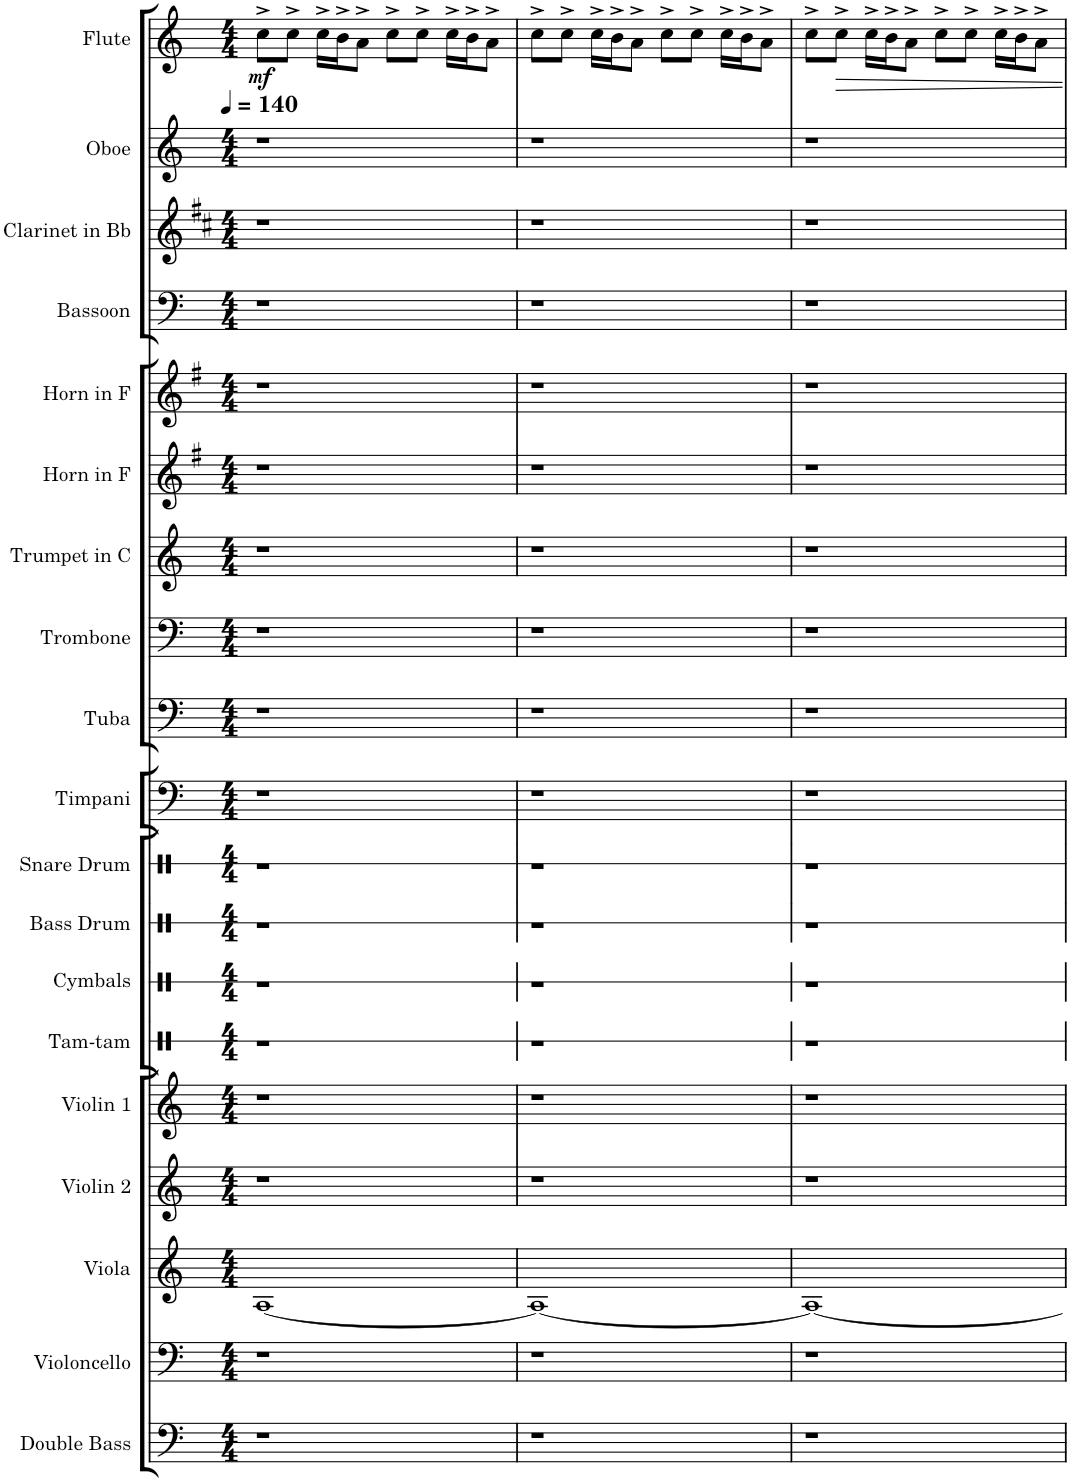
**kern	**kern	**kern	**kern	**kern	**kern	**kern	**kern	**kern	**kern	**kern	**kern	**kern	**kern	**kern	**kern	**kern	**kern	**kern	**dynam
*part19	*part18	*part17	*part16	*part15	*part14	*part13	*part12	*part11	*part10	*part9	*part8	*part7	*part6	*part5	*part4	*part3	*part2	*part1	*part1
*staff19	*staff18	*staff17	*staff16	*staff15	*staff14	*staff13	*staff12	*staff11	*staff10	*staff9	*staff8	*staff7	*staff6	*staff5	*staff4	*staff3	*staff2	*staff1	*staff1
*I"Double Bass	*I"Violoncello	*I"Viola	*I"Violin 2	*I"Violin 1	*I"Tam-tam	*I"Cymbals	*I"Bass Drum	*I"Snare Drum	*I"Timpani	*I"Tuba	*I"Trombone	*I"Trumpet in C	*I"Horn in F	*I"Horn in F	*I"Bassoon	*I"Clarinet in Bb	*I"Oboe	*I"Flute	*
*I'Db.	*I'Vc.	*I'Vla.	*I'Vln. 2	*I'Vln. 1	*I'T.-t.	*I'Cym.	*I'B. D.	*I'S. D.	*I'Timp.	*I'Tba.	*I'Tbn.	*	*I'Hn.	*I'Hn.	*I'Bsn.	*I'Cl.	*I'Ob.	*I'Fl.	*
*	*	*	*	*	*stria1	*stria1	*stria1	*stria1	*	*	*	*	*	*	*	*	*	*	*
*clefF4	*clefF4	*clefG2	*clefG2	*clefG2	*clefX	*clefX	*clefX	*clefX	*clefF4	*clefF4	*clefF4	*clefG2	*clefG2	*clefG2	*clefF4	*clefG2	*clefG2	*clefG2	*
*Trd7c12	*	*	*	*	*	*	*	*	*	*	*	*	*Trd4c7	*Trd4c7	*	*Trd1c2	*	*Trd-7c-12	*
*k[]	*k[]	*k[]	*k[]	*k[]	*k[]	*k[]	*k[]	*k[]	*k[]	*k[]	*k[]	*k[]	*k[f#]	*k[f#]	*k[]	*k[f#c#]	*k[]	*k[]	*
*M4/4	*M4/4	*M4/4	*M4/4	*M4/4	*M4/4	*M4/4	*M4/4	*M4/4	*M4/4	*M4/4	*M4/4	*M4/4	*M4/4	*M4/4	*M4/4	*M4/4	*M4/4	*M4/4	*
*MM140	*MM140	*MM140	*MM140	*MM140	*MM140	*MM140	*MM140	*MM140	*MM140	*MM140	*MM140	*MM140	*MM140	*MM140	*MM140	*MM140	*MM140	*MM140	*
=1	=1	=1	=1	=1	=1	=1	=1	=1	=1	=1	=1	=1	=1	=1	=1	=1	=1	=1	=1
!	!	!	!	!	!	!	!	!	!	!	!	!	!	!	!	!	!	!	!LO:DY:b
1r	1r	[1A	1r	1r	1r	1r	1r	1r	1r	1r	1r	1r	1r	1r	1r	1r	1r	8cc^\L	mf
.	.	.	.	.	.	.	.	.	.	.	.	.	.	.	.	.	.	8cc^\J	.
.	.	.	.	.	.	.	.	.	.	.	.	.	.	.	.	.	.	16cc^\LL	.
.	.	.	.	.	.	.	.	.	.	.	.	.	.	.	.	.	.	16b^\J	.
.	.	.	.	.	.	.	.	.	.	.	.	.	.	.	.	.	.	8a^\J	.
.	.	.	.	.	.	.	.	.	.	.	.	.	.	.	.	.	.	8cc^\L	.
.	.	.	.	.	.	.	.	.	.	.	.	.	.	.	.	.	.	8cc^\J	.
.	.	.	.	.	.	.	.	.	.	.	.	.	.	.	.	.	.	16cc^\LL	.
.	.	.	.	.	.	.	.	.	.	.	.	.	.	.	.	.	.	16b^\J	.
.	.	.	.	.	.	.	.	.	.	.	.	.	.	.	.	.	.	8a^\J	.
=2	=2	=2	=2	=2	=2	=2	=2	=2	=2	=2	=2	=2	=2	=2	=2	=2	=2	=2	=2
1r	1r	1A_	1r	1r	1r	1r	1r	1r	1r	1r	1r	1r	1r	1r	1r	1r	1r	8cc^\L	.
.	.	.	.	.	.	.	.	.	.	.	.	.	.	.	.	.	.	8cc^\J	.
.	.	.	.	.	.	.	.	.	.	.	.	.	.	.	.	.	.	16cc^\LL	.
.	.	.	.	.	.	.	.	.	.	.	.	.	.	.	.	.	.	16b^\J	.
.	.	.	.	.	.	.	.	.	.	.	.	.	.	.	.	.	.	8a^\J	.
.	.	.	.	.	.	.	.	.	.	.	.	.	.	.	.	.	.	8cc^\L	.
.	.	.	.	.	.	.	.	.	.	.	.	.	.	.	.	.	.	8cc^\J	.
.	.	.	.	.	.	.	.	.	.	.	.	.	.	.	.	.	.	16cc^\LL	.
.	.	.	.	.	.	.	.	.	.	.	.	.	.	.	.	.	.	16b^\J	.
.	.	.	.	.	.	.	.	.	.	.	.	.	.	.	.	.	.	8a^\J	.
=3	=3	=3	=3	=3	=3	=3	=3	=3	=3	=3	=3	=3	=3	=3	=3	=3	=3	=3	=3
1r	1r	1A_	1r	1r	1r	1r	1r	1r	1r	1r	1r	1r	1r	1r	1r	1r	1r	8cc^\L	.
.	.	.	.	.	.	.	.	.	.	.	.	.	.	.	.	.	.	8cc^\J	.
.	.	.	.	.	.	.	.	.	.	.	.	.	.	.	.	.	.	16cc^\LL	.
.	.	.	.	.	.	.	.	.	.	.	.	.	.	.	.	.	.	16b^\J	.
.	.	.	.	.	.	.	.	.	.	.	.	.	.	.	.	.	.	8a^\J	.
.	.	.	.	.	.	.	.	.	.	.	.	.	.	.	.	.	.	8cc^\L	.
.	.	.	.	.	.	.	.	.	.	.	.	.	.	.	.	.	.	8cc^\J	.
.	.	.	.	.	.	.	.	.	.	.	.	.	.	.	.	.	.	16cc^\LL	.
.	.	.	.	.	.	.	.	.	.	.	.	.	.	.	.	.	.	16b^\J	.
.	.	.	.	.	.	.	.	.	.	.	.	.	.	.	.	.	.	8a^\J	.
=	=	=	=	=	=	=	=	=	=	=	=	=	=	=	=	=	=	=	=
*-	*-	*-	*-	*-	*-	*-	*-	*-	*-	*-	*-	*-	*-	*-	*-	*-	*-	*-	*-
